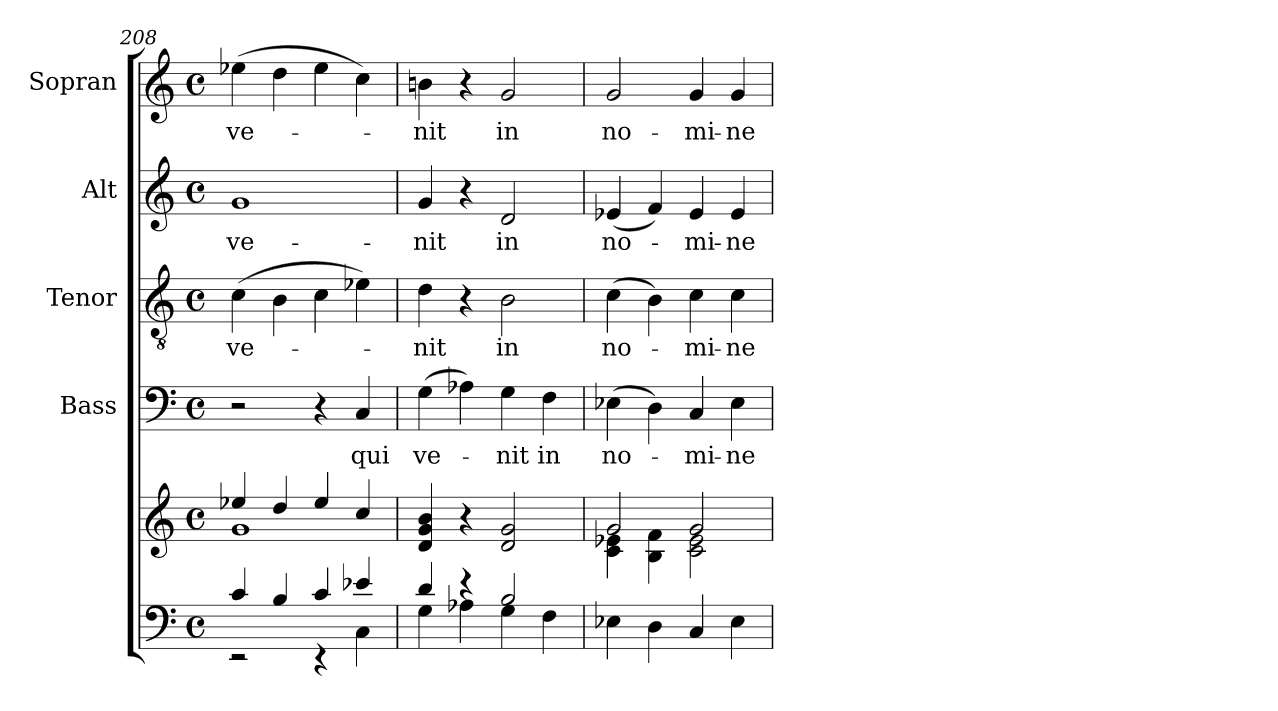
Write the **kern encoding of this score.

**kern	**kern	**kern	**text	**kern	**text	**kern	**text	**kern	**text
*part5	*part5	*part4	*part4	*part3	*part3	*part2	*part2	*part1	*part1
*staff6	*staff5	*staff4	*staff4	*staff3	*staff3	*staff2	*staff2	*staff1	*staff1
*	*	*I"Bass	*	*I"Tenor	*	*I"Alt	*	*I"Sopran	*
*	*	*I'B	*	*I'T	*	*I'A	*	*I'S	*
*clefF4	*clefG2	*clefF4	*	*clefGv2	*	*clefG2	*	*clefG2	*
*k[]	*k[]	*k[]	*	*k[]	*	*k[]	*	*k[]	*
*C:	*C:	*C:	*	*C:	*	*C:	*	*C:	*
*M4/4	*M4/4	*M4/4	*	*M4/4	*	*M4/4	*	*M4/4	*
*met(c)	*met(c)	*met(c)	*	*met(c)	*	*met(c)	*	*met(c)	*
=208	=208	=208	=208	=208	=208	=208	=208	=208	=208
*^	*^	*	*	*	*	*	*	*	*
!	!	!	!	!	!	!	!LO:LY:b	!	!LO:LY:b	!	!LO:LY:b
4c/	2rEE	4ee-X/	1g	2r	.	(>4c\	ve-	1g	ve-	(>4ee-X\	ve-
4B/	.	4dd/	.	.	.	4B\	.	.	.	4dd\	.
4c/	4rEE	4ee-/	.	4r	.	4c\	.	.	.	4ee-\	.
!	!	!	!	!	!LO:LY:b	!	!	!	!	!	!
4e-X/	4C\	4cc/	.	4C/	qui	4e-X\)	.	.	.	4cc\)	.
*	*	*v	*v	*	*	*	*	*	*	*	*
=209	=209	=209	=209	=209	=209	=209	=209	=209	=209	=209
!	!	!	!	!LO:LY:b	!	!LO:LY:b	!	!LO:LY:b	!	!LO:LY:b
4d/	4G\	4d/ 4g/ 4b/	(>4G\	ve-	4d\	-nit	4g/	-nit	4bn\	-nit
4re	4A-X\	4r	4A-X\)	.	4r	.	4r	.	4r	.
!	!	!	!	!LO:LY:b	!	!LO:LY:b	!	!LO:LY:b	!	!LO:LY:b
2B/	4G\	2d/ 2g/	4G\	-nit	2B\	in	2d/	in	2g/	in
!	!	!	!	!LO:LY:b	!	!	!	!	!	!
.	4F\	.	4F\	in	.	.	.	.	.	.
=210	=210	=210	=210	=210	=210	=210	=210	=210	=210	=210
*	*	*^	*	*	*	*	*	*	*	*
!	!	!	!	!	!LO:LY:b	!	!LO:LY:b	!	!LO:LY:b	!	!LO:LY:b
*v	*v	*	*	*	*	*	*	*	*	*	*
4E-X\	2g/	4c\ 4e-X\	(>4E-X\	no-	(>4c\	no-	(<4e-X/	no-	2g/	no-
4D\	.	4B\ 4f\	4D\)	.	4B\)	.	4f/)	.	.	.
!	!	!	!	!LO:LY:b	!	!LO:LY:b	!	!LO:LY:b	!	!LO:LY:b
4C/	2g/	2c\ 2e-\	4C/	-mi-	4c\	-mi-	4e-/	-mi-	4g/	-mi-
!	!	!	!	!LO:LY:b	!	!LO:LY:b	!	!LO:LY:b	!	!LO:LY:b
4E-\	.	.	4E-\	-ne	4c\	-ne	4e-/	-ne	4g/	-ne
*	*v	*v	*	*	*	*	*	*	*	*
=	=	=	=	=	=	=	=	=	=
*-	*-	*-	*-	*-	*-	*-	*-	*-	*-
